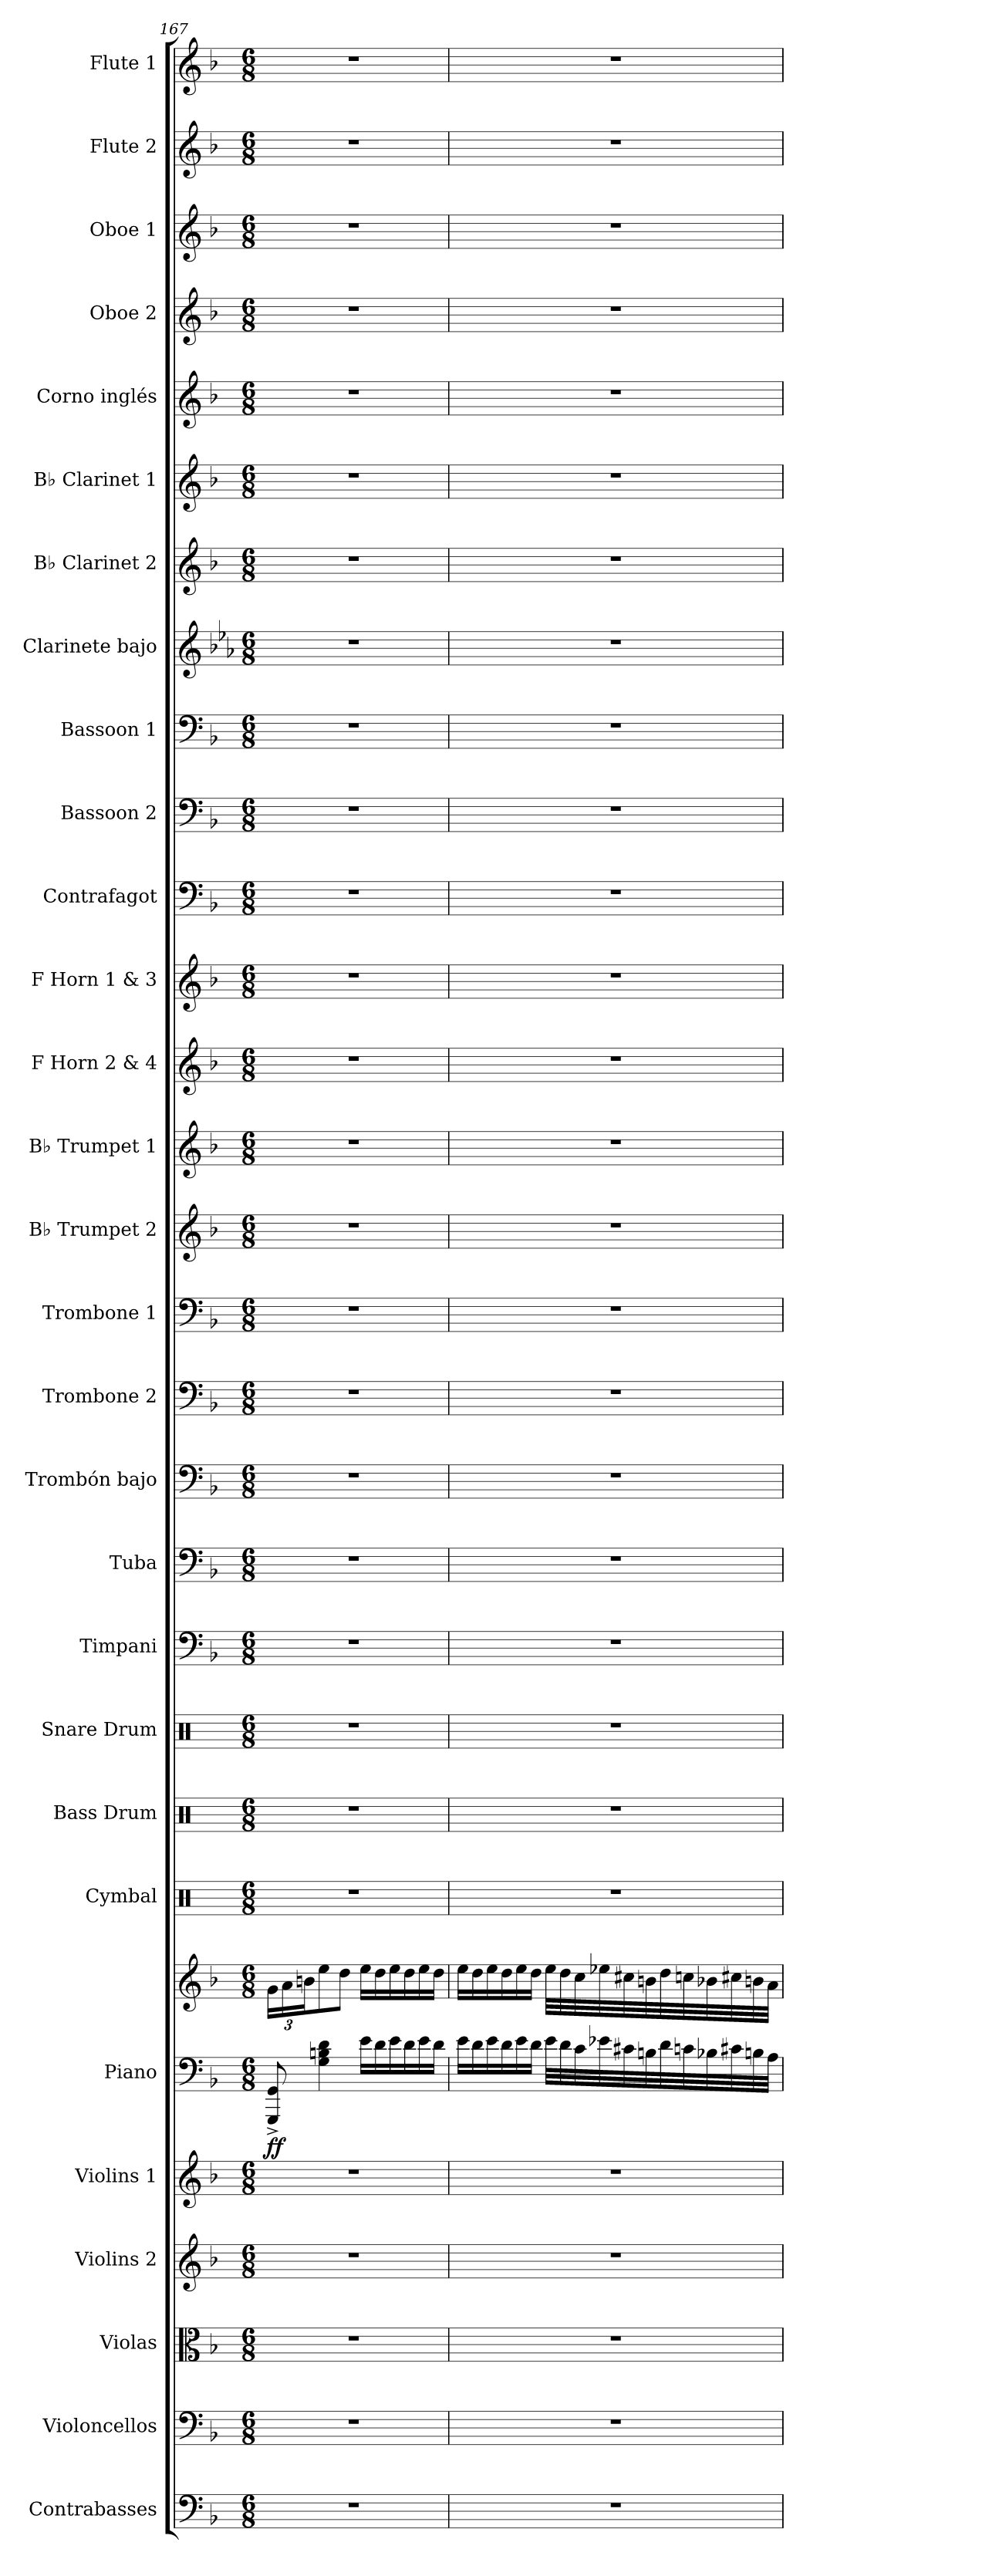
**kern	**kern	**kern	**kern	**kern	**kern	**kern	**dynam	**kern	**kern	**kern	**kern	**kern	**kern	**kern	**kern	**kern	**kern	**kern	**kern	**kern	**kern	**kern	**kern	**kern	**kern	**kern	**kern	**kern	**kern	**kern
*part29	*part28	*part27	*part26	*part25	*part24	*part24	*part24	*part23	*part22	*part21	*part20	*part19	*part18	*part17	*part16	*part15	*part14	*part13	*part12	*part11	*part10	*part9	*part8	*part7	*part6	*part5	*part4	*part3	*part2	*part1
*staff30	*staff29	*staff28	*staff27	*staff26	*staff25	*staff24	*staff24/25	*staff23	*staff22	*staff21	*staff20	*staff19	*staff18	*staff17	*staff16	*staff15	*staff14	*staff13	*staff12	*staff11	*staff10	*staff9	*staff8	*staff7	*staff6	*staff5	*staff4	*staff3	*staff2	*staff1
*I"Contrabasses	*I"Violoncellos	*I"Violas	*I"Violins 2	*I"Violins 1	*I"Piano	*	*	*I"Cymbal	*I"Bass Drum	*I"Snare Drum	*I"Timpani	*I"Tuba	*I"Trombón bajo	*I"Trombone 2	*I"Trombone 1	*I"B♭ Trumpet 2	*I"B♭ Trumpet 1	*I"F Horn 2 &amp; 4	*I"F Horn 1 &amp; 3	*I"Contrafagot	*I"Bassoon 2	*I"Bassoon 1	*I"Clarinete bajo	*I"B♭ Clarinet 2	*I"B♭ Clarinet 1	*I"Corno inglés	*I"Oboe 2	*I"Oboe 1	*I"Flute 2	*I"Flute 1
*I'Cbs.	*I'Vcs.	*I'Vlas.	*I'Vlns. 2	*I'Vlns. 1	*I'Pno.	*	*	*I'Cym.	*I'B. Dr.	*I'Sn. Dr.	*I'Timp.	*I'Tba.	*I'Tbn. B.	*I'Tbn. 2	*I'Tbn. 1	*I'B♭ Tpt. 2	*I'B♭ Tpt. 1	*I'F Hn. 2 4	*I'F Hn. 1 3	*I'Cfag.	*I'Bsn. 2	*I'Bsn. 1	*I'Cl. B.	*I'B♭ Cl. 2	*I'B♭ Cl. 1	*I'Cor. Ingl.	*I'Ob. 2	*I'Ob. 1	*I'Fl. 2	*I'Fl. 1
*clefF4	*clefF4	*clefC3	*clefG2	*clefG2	*clefF4	*clefG2	*	*clefX	*clefX	*clefX	*clefF4	*clefF4	*clefF4	*clefF4	*clefF4	*clefG2	*clefG2	*clefG2	*clefG2	*clefF4	*clefF4	*clefF4	*clefG2	*clefG2	*clefG2	*clefG2	*clefG2	*clefG2	*clefG2	*clefG2
*ITrd7c12	*	*	*	*	*	*	*	*	*	*	*	*	*	*	*	*ITrd1c2	*ITrd1c2	*ITrd4c7	*ITrd4c7	*ITrd7c12	*	*	*ITrd8c14	*ITrd1c2	*ITrd1c2	*ITrd4c7	*	*	*	*
*k[b-]	*k[b-]	*k[b-]	*k[b-]	*k[b-]	*k[b-]	*k[b-]	*	*k[]	*k[]	*k[]	*k[b-]	*k[b-]	*k[b-]	*k[b-]	*k[b-]	*k[b-e-a-]	*k[b-e-a-]	*k[b-e-]	*k[b-e-]	*k[b-]	*k[b-]	*k[b-]	*k[b-e-a-]	*k[b-e-a-]	*k[b-e-a-]	*k[b-e-]	*k[b-]	*k[b-]	*k[b-]	*k[b-]
*M6/8	*M6/8	*M6/8	*M6/8	*M6/8	*M6/8	*M6/8	*	*M6/8	*M6/8	*M6/8	*M6/8	*M6/8	*M6/8	*M6/8	*M6/8	*M6/8	*M6/8	*M6/8	*M6/8	*M6/8	*M6/8	*M6/8	*M6/8	*M6/8	*M6/8	*M6/8	*M6/8	*M6/8	*M6/8	*M6/8
*	*	*	*	*	*	*Xbrackettup	*	*	*	*	*	*	*	*	*	*	*	*	*	*	*	*	*	*	*	*	*	*	*	*
=167	=167	=167	=167	=167	=167	=167	=167	=167	=167	=167	=167	=167	=167	=167	=167	=167	=167	=167	=167	=167	=167	=167	=167	=167	=167	=167	=167	=167	=167	=167
!	!	!	!	!	!	!	!LO:DY:b=2	!	!	!	!	!	!	!	!	!	!	!	!	!	!	!	!	!	!	!	!	!	!	!
2.r	2.r	2.r	2.r	2.r	8GGG/^ 8GG/^	24g\LL	ff	2.r	2.r	2.r	2.r	2.r	2.r	2.r	2.r	2.r	2.r	2.r	2.r	2.r	2.r	2.r	2.r	2.r	2.r	2.r	2.r	2.r	2.r	2.r
.	.	.	.	.	.	24a\	.	.	.	.	.	.	.	.	.	.	.	.	.	.	.	.	.	.	.	.	.	.	.	.
.	.	.	.	.	.	24bn\J	.	.	.	.	.	.	.	.	.	.	.	.	.	.	.	.	.	.	.	.	.	.	.	.
.	.	.	.	.	4G\ 4Bn\ 4d\	8ee\	.	.	.	.	.	.	.	.	.	.	.	.	.	.	.	.	.	.	.	.	.	.	.	.
.	.	.	.	.	.	8dd\J	.	.	.	.	.	.	.	.	.	.	.	.	.	.	.	.	.	.	.	.	.	.	.	.
.	.	.	.	.	16e\LL	16ee\LL	.	.	.	.	.	.	.	.	.	.	.	.	.	.	.	.	.	.	.	.	.	.	.	.
.	.	.	.	.	16d\	16dd\	.	.	.	.	.	.	.	.	.	.	.	.	.	.	.	.	.	.	.	.	.	.	.	.
.	.	.	.	.	16e\	16ee\	.	.	.	.	.	.	.	.	.	.	.	.	.	.	.	.	.	.	.	.	.	.	.	.
.	.	.	.	.	16d\	16dd\	.	.	.	.	.	.	.	.	.	.	.	.	.	.	.	.	.	.	.	.	.	.	.	.
.	.	.	.	.	16e\	16ee\	.	.	.	.	.	.	.	.	.	.	.	.	.	.	.	.	.	.	.	.	.	.	.	.
.	.	.	.	.	16d\JJ	16dd\JJ	.	.	.	.	.	.	.	.	.	.	.	.	.	.	.	.	.	.	.	.	.	.	.	.
=168	=168	=168	=168	=168	=168	=168	=168	=168	=168	=168	=168	=168	=168	=168	=168	=168	=168	=168	=168	=168	=168	=168	=168	=168	=168	=168	=168	=168	=168	=168
2.r	2.r	2.r	2.r	2.r	16e\LL	16ee\LL	.	2.r	2.r	2.r	2.r	2.r	2.r	2.r	2.r	2.r	2.r	2.r	2.r	2.r	2.r	2.r	2.r	2.r	2.r	2.r	2.r	2.r	2.r	2.r
.	.	.	.	.	16d\	16dd\	.	.	.	.	.	.	.	.	.	.	.	.	.	.	.	.	.	.	.	.	.	.	.	.
.	.	.	.	.	16e\	16ee\	.	.	.	.	.	.	.	.	.	.	.	.	.	.	.	.	.	.	.	.	.	.	.	.
.	.	.	.	.	16d\	16dd\	.	.	.	.	.	.	.	.	.	.	.	.	.	.	.	.	.	.	.	.	.	.	.	.
.	.	.	.	.	16e\	16ee\	.	.	.	.	.	.	.	.	.	.	.	.	.	.	.	.	.	.	.	.	.	.	.	.
.	.	.	.	.	16d\JJ	16dd\JJ	.	.	.	.	.	.	.	.	.	.	.	.	.	.	.	.	.	.	.	.	.	.	.	.
.	.	.	.	.	32e\LLL	32ee\LLL	.	.	.	.	.	.	.	.	.	.	.	.	.	.	.	.	.	.	.	.	.	.	.	.
.	.	.	.	.	32d\	32dd\	.	.	.	.	.	.	.	.	.	.	.	.	.	.	.	.	.	.	.	.	.	.	.	.
.	.	.	.	.	32c\	32cc\	.	.	.	.	.	.	.	.	.	.	.	.	.	.	.	.	.	.	.	.	.	.	.	.
.	.	.	.	.	32e-X\	32ee-X\	.	.	.	.	.	.	.	.	.	.	.	.	.	.	.	.	.	.	.	.	.	.	.	.
.	.	.	.	.	32c#X\	32cc#X\	.	.	.	.	.	.	.	.	.	.	.	.	.	.	.	.	.	.	.	.	.	.	.	.
.	.	.	.	.	32Bn\	32bn\	.	.	.	.	.	.	.	.	.	.	.	.	.	.	.	.	.	.	.	.	.	.	.	.
.	.	.	.	.	32d\	32dd\	.	.	.	.	.	.	.	.	.	.	.	.	.	.	.	.	.	.	.	.	.	.	.	.
.	.	.	.	.	32cn\	32ccn\	.	.	.	.	.	.	.	.	.	.	.	.	.	.	.	.	.	.	.	.	.	.	.	.
.	.	.	.	.	32B-X\	32b-X\	.	.	.	.	.	.	.	.	.	.	.	.	.	.	.	.	.	.	.	.	.	.	.	.
.	.	.	.	.	32c#X\	32cc#X\	.	.	.	.	.	.	.	.	.	.	.	.	.	.	.	.	.	.	.	.	.	.	.	.
.	.	.	.	.	32Bn\	32bn\	.	.	.	.	.	.	.	.	.	.	.	.	.	.	.	.	.	.	.	.	.	.	.	.
.	.	.	.	.	32A\JJJ	32a\JJJ	.	.	.	.	.	.	.	.	.	.	.	.	.	.	.	.	.	.	.	.	.	.	.	.
=	=	=	=	=	=	=	=	=	=	=	=	=	=	=	=	=	=	=	=	=	=	=	=	=	=	=	=	=	=	=
*-	*-	*-	*-	*-	*-	*-	*-	*-	*-	*-	*-	*-	*-	*-	*-	*-	*-	*-	*-	*-	*-	*-	*-	*-	*-	*-	*-	*-	*-	*-
